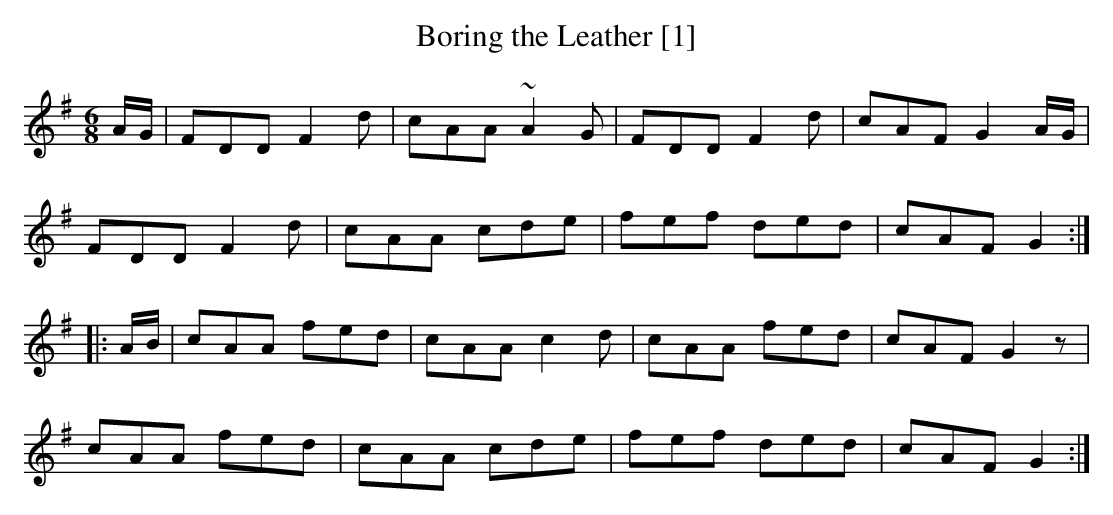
X:1
T:Boring the Leather [1]
M:6/8
L:1/8
K:Dmix
A/G/|FDD F2d|cAA ~A2G|FDD F2d|cAF G2 A/G/|
FDD F2d|cAA cde|fef ded|cAF G2:|
|:A/B/|cAA fed|cAA c2d|cAA fed|cAF G2z|
cAA fed|cAA cde|fef ded|cAF G2:|]
